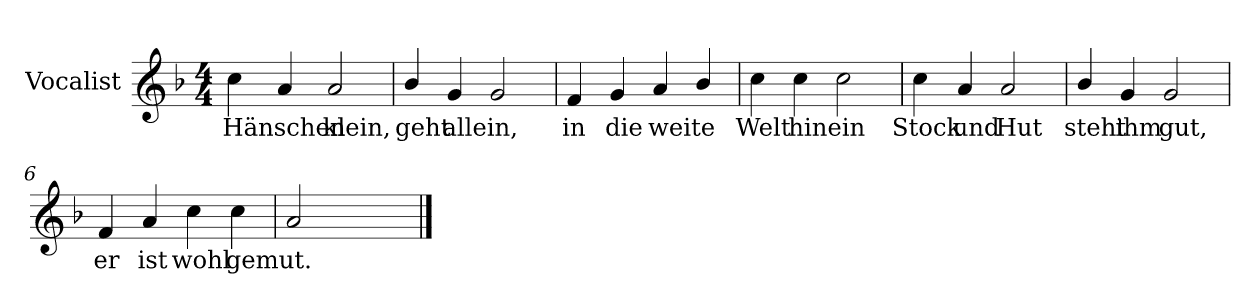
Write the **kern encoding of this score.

**kern	**text
*part1	*part1
*staff1	*staff1
*I"Vocalist	*
*k[b-]	*
*F:	*
*M4/4	*
=	=
4cc	Hänschen
4a	.
2a	klein,
=1	=1
4b-/	geht
4g	allein,
2g	.
=2	=2
4f	in
4g	die
4a	weite
4b-/	.
=3	=3
4cc	Welt
4cc	hinein
2cc	.
=4	=4
4cc	Stock
4a	und
2a	Hut
=5	=5
4b-/	steht
4g	ihm
2g	gut,
=6	=6
4f	er
4a	ist
4cc	wohl
4cc	gemut.
=7	=7
2a	.
2ryy	.
==	==
*-	*-
